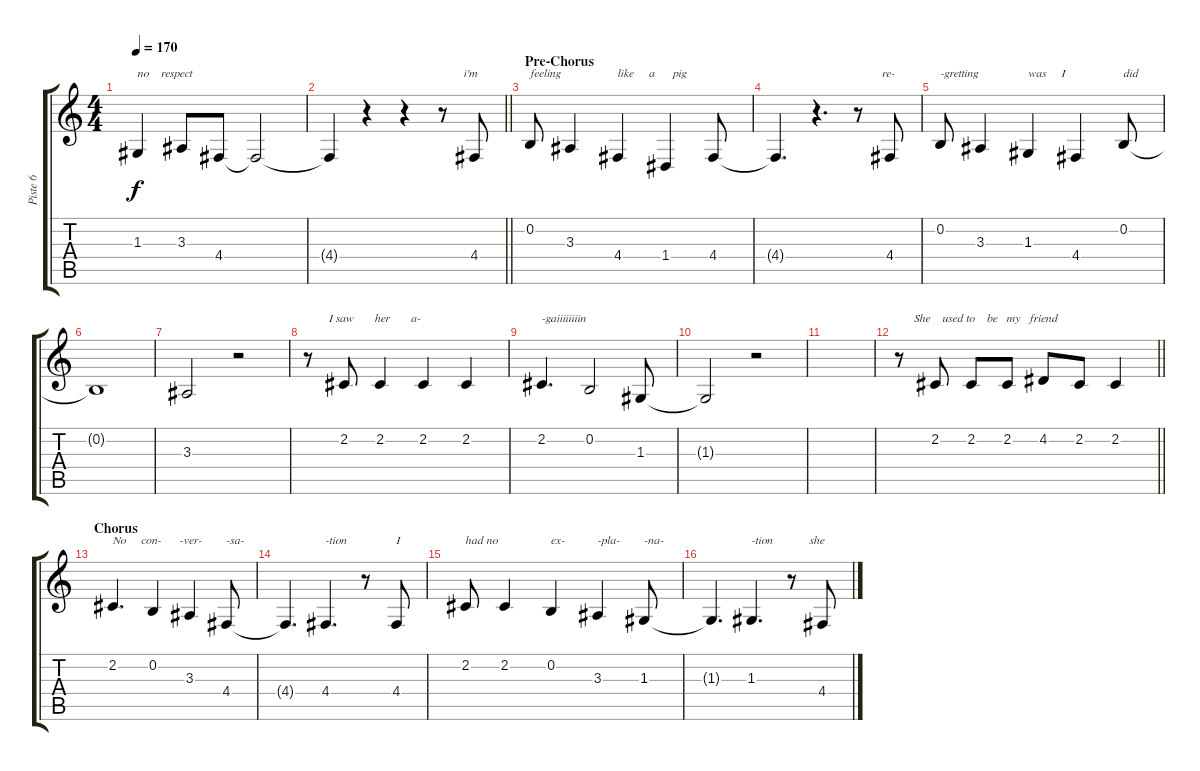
\track ("Piste 6" "Piste 6") {instrument altosax}
\staff {score tabs}
\tuning (E4 B3 G3 D3 A2 E2) {hide}
\ts (4 4)
\tempo 170
\clef g2
\ks c
1.3.4{txt "no    respect" dy f} 3.3.8 4.4.8 4.4{t}.2 |
\barLineRight lightlight
4.4{t}.4 r.4 r.4 r.8{txt "       i'm"} 4.4.8 |
\section ("" "Pre-Chorus")
0.2.8{txt "feeling"} 3.3.4 4.4.4{txt "like     a      pig"} 1.4.4 4.4.8 |
4.4{t}.4{d} r.4{d} r.8{txt "        re-"} 4.4.8 |
0.2.8{txt "-gretting"} 3.3.4 1.3.4{txt "was     I"} 4.4.4 0.2.8{txt "did"} |
0.2{t}.1 |
3.3.2 r.2 |
r.8{txt "       I saw       her       a-"} 2.2.8 2.2.4 2.2.4 2.2.4 |
2.2.4{d txt "-gaiiiiiiiin"} 0.2.2 1.3.8 |
1.3{t}.2 r.2 |
|
\barLineRight lightlight
r.8{txt "     She    used to    be   my   friend" volume 13 balance 0} 2.2.8 2.2.8 2.2.8 4.2.8 2.2.8 2.2.4 |
\section ("" "Chorus")
2.2.4{d txt "No     con-      -ver-" volume 16 balance 8} 0.2.4 3.3.4 4.4.8{txt "-sa-"} |
4.4{t}.4{d} 4.4.4{d txt "-tion"} r.8 4.4.8{txt "I"} |
2.2.8{txt "had no"} 2.2.4 0.2.4{txt "ex-"} 3.3.4{txt "-pla-"} 1.3.8{txt "-na-"} |
1.3{t}.4{d} 1.3.4{d txt "-tion"} r.8{txt "      she"} 4.4.8
